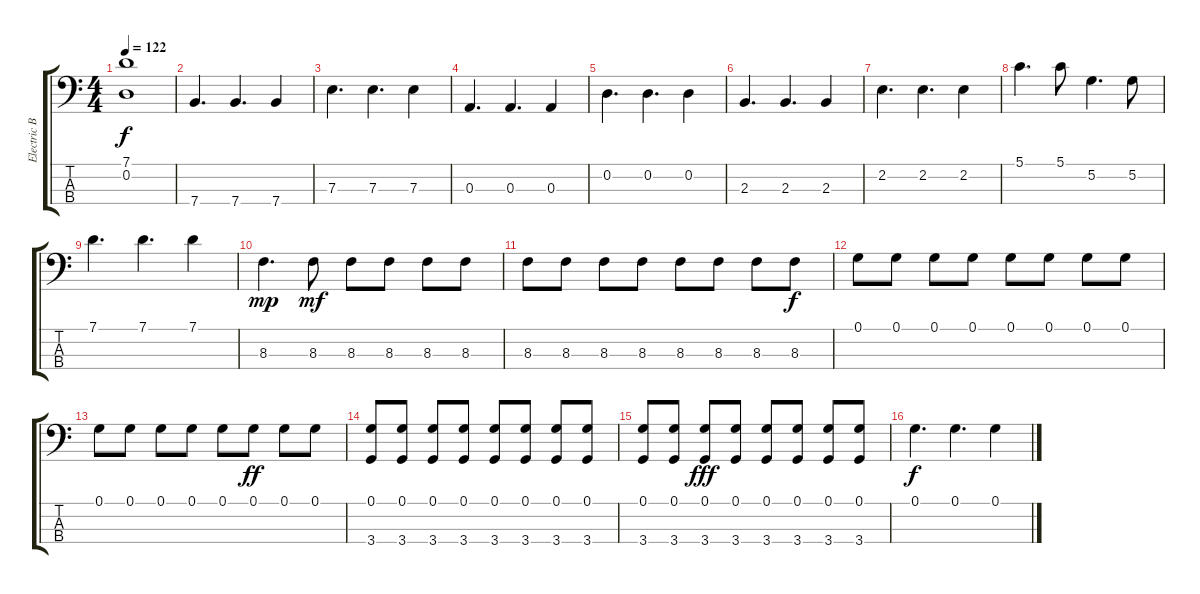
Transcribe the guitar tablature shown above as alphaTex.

\track ("Electric Bass" "Electric B") {instrument electricbassfinger}
\staff {score tabs}
\tuning (G2 D2 A1 E1) {hide}
\ts (4 4)
\tempo 122
\clef f4
\ks c
(7.1 0.2).1{dy f} |
7.4.4{d} 7.4.4{d} 7.4.4 |
7.3.4{d} 7.3.4{d} 7.3.4 |
0.3.4{d} 0.3.4{d} 0.3.4 |
0.2.4{d} 0.2.4{d} 0.2.4 |
2.3.4{d} 2.3.4{d} 2.3.4 |
2.2.4{d} 2.2.4{d} 2.2.4 |
5.1.4{d} 5.1.8 5.2.4{d} 5.2.8 |
7.1.4{d} 7.1.4{d} 7.1.4 |
8.3.4{d dy mp} 8.3.8{dy mf} 8.3.8 8.3.8 8.3.8 8.3.8 |
8.3.8 8.3.8 8.3.8 8.3.8 8.3.8 8.3.8 8.3.8 8.3.8{dy f} |
0.1.8 0.1.8 0.1.8 0.1.8 0.1.8 0.1.8 0.1.8 0.1.8 |
0.1.8 0.1.8 0.1.8 0.1.8 0.1.8 0.1.8{dy ff} 0.1.8 0.1.8 |
(0.1 3.4).8 (0.1 3.4).8 (0.1 3.4).8 (0.1 3.4).8 (0.1 3.4).8 (0.1 3.4).8 (0.1 3.4).8 (0.1 3.4).8 |
(0.1 3.4).8 (0.1 3.4).8 (0.1 3.4).8{dy fff} (0.1 3.4).8 (0.1 3.4).8 (0.1 3.4).8 (0.1 3.4).8 (0.1 3.4).8 |
0.1.4{d dy f} 0.1.4{d} 0.1.4
